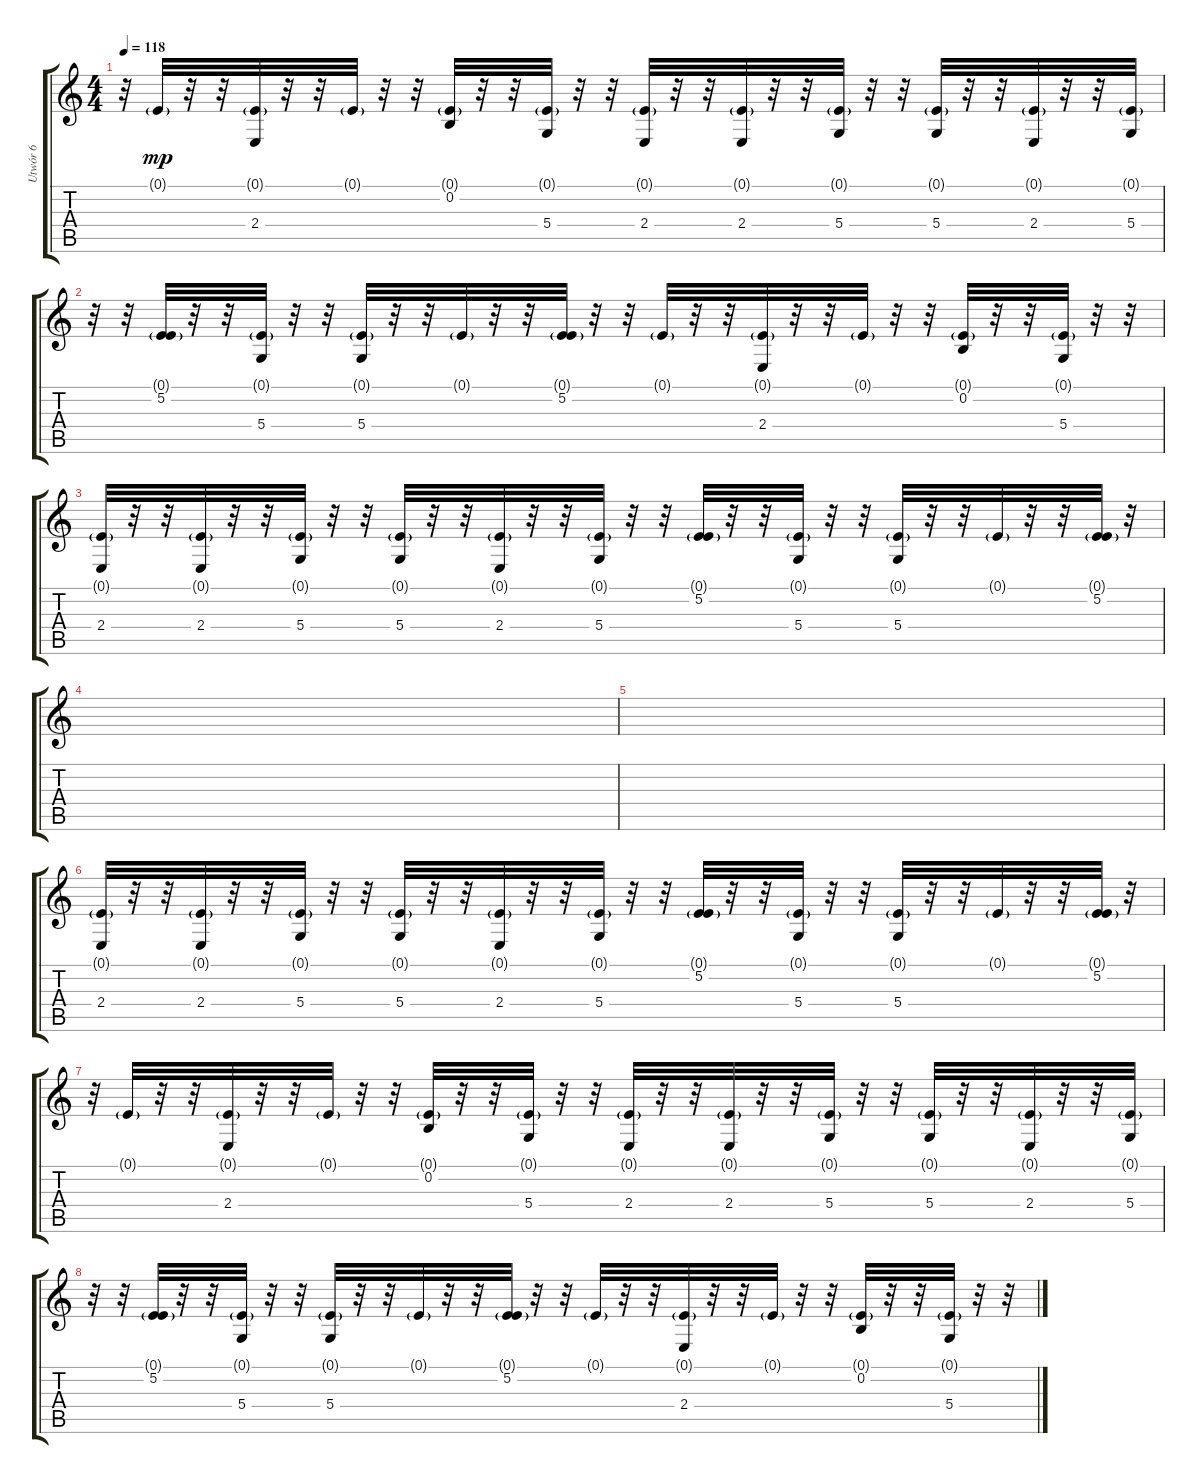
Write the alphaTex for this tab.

\track ("Utwór 6" "Utwór 6") {instrument lead8bassandlead}
\staff {score tabs}
\tuning (E4 B3 G3 D3 A2 E2) {hide}
\ts (4 4)
\tempo 118
\clef g2
\ks c
r.32{dy mp} 0.1{g}.32 r.32 r.32 (0.1{g} 2.4).32 r.32 r.32 0.1{g}.32 r.32 r.32 (0.1{g} 0.2).32 r.32 r.32 (0.1{g} 5.4).32 r.32 r.32 (0.1{g} 2.4).32 r.32 r.32 (0.1{g} 2.4).32 r.32 r.32 (0.1{g} 5.4).32 r.32 r.32 (0.1{g} 5.4).32 r.32 r.32 (0.1{g} 2.4).32 r.32 r.32 (0.1{g} 5.4).32 |
r.32 r.32 (0.1{g} 5.2).32 r.32 r.32 (0.1{g} 5.4).32 r.32 r.32 (0.1{g} 5.4).32 r.32 r.32 0.1{g}.32 r.32 r.32 (0.1{g} 5.2).32 r.32 r.32 0.1{g}.32 r.32 r.32 (0.1{g} 2.4).32 r.32 r.32 0.1{g}.32 r.32 r.32{volume 0} (0.1{g} 0.2).32 r.32 r.32 (0.1{g} 5.4).32 r.32 r.32 |
(0.1{g} 2.4).32 r.32 r.32 (0.1{g} 2.4).32 r.32 r.32 (0.1{g} 5.4).32 r.32 r.32 (0.1{g} 5.4).32 r.32 r.32 (0.1{g} 2.4).32 r.32 r.32 (0.1{g} 5.4).32 r.32 r.32 (0.1{g} 5.2).32 r.32 r.32 (0.1{g} 5.4).32 r.32 r.32 (0.1{g} 5.4).32 r.32 r.32 0.1{g}.32 r.32 r.32 (0.1{g} 5.2).32 r.32{volume 6} |
|
|
(0.1{g} 2.4).32{volume 8} r.32 r.32 (0.1{g} 2.4).32 r.32 r.32 (0.1{g} 5.4).32 r.32 r.32 (0.1{g} 5.4).32 r.32 r.32 (0.1{g} 2.4).32 r.32 r.32 (0.1{g} 5.4).32 r.32 r.32 (0.1{g} 5.2).32 r.32 r.32 (0.1{g} 5.4).32 r.32 r.32 (0.1{g} 5.4).32 r.32 r.32 0.1{g}.32 r.32 r.32 (0.1{g} 5.2).32 r.32 |
r.32 0.1{g}.32 r.32 r.32 (0.1{g} 2.4).32 r.32 r.32 0.1{g}.32 r.32 r.32 (0.1{g} 0.2).32 r.32 r.32 (0.1{g} 5.4).32 r.32 r.32 (0.1{g} 2.4).32 r.32 r.32 (0.1{g} 2.4).32 r.32 r.32 (0.1{g} 5.4).32 r.32 r.32 (0.1{g} 5.4).32 r.32 r.32 (0.1{g} 2.4).32 r.32 r.32 (0.1{g} 5.4).32 |
r.32 r.32 (0.1{g} 5.2).32 r.32 r.32 (0.1{g} 5.4).32 r.32 r.32 (0.1{g} 5.4).32 r.32 r.32 0.1{g}.32 r.32 r.32 (0.1{g} 5.2).32 r.32 r.32 0.1{g}.32 r.32 r.32 (0.1{g} 2.4).32 r.32 r.32 0.1{g}.32 r.32 r.32 (0.1{g} 0.2).32 r.32 r.32 (0.1{g} 5.4).32 r.32 r.32
